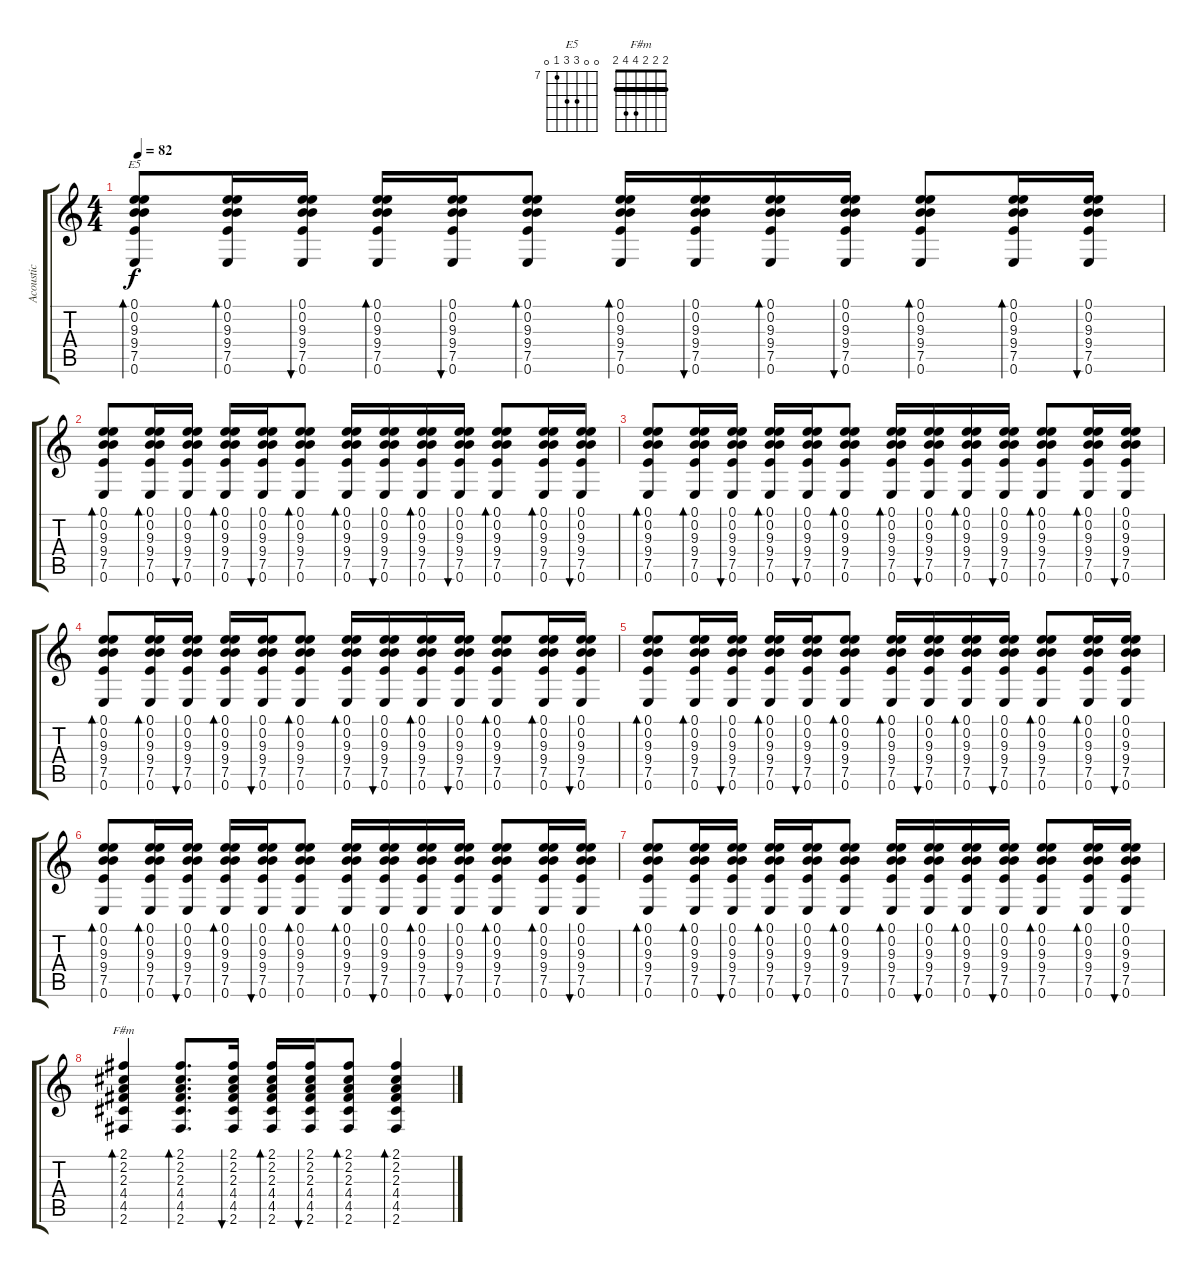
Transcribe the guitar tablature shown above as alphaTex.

\track ("Acoustic" "Acoustic") {instrument acousticguitarsteel}
\staff {score tabs}
\tuning (E4 B3 G3 D3 A2 E2) {hide}
\chord ("E5" 0 0 9 9 7 0) {firstfret 7}
\chord ("F#m" 2 2 2 4 4 2) {barre 2}
\ts (4 4)
\tempo 82
\clef g2
\ks c
(0.1 0.2 9.3 9.4 7.5 0.6).8{bd 30 ch "E5" dy f} (0.1 0.2 9.3 9.4 7.5 0.6).16{bd 30} (0.1 0.2 9.3 9.4 7.5 0.6).16{bu 30} (0.1 0.2 9.3 9.4 7.5 0.6).16{bd 30} (0.1 0.2 9.3 9.4 7.5 0.6).16{bu 30} (0.1 0.2 9.3 9.4 7.5 0.6).8{bd 30} (0.1 0.2 9.3 9.4 7.5 0.6).16{bd 30} (0.1 0.2 9.3 9.4 7.5 0.6).16{bu 30} (0.1 0.2 9.3 9.4 7.5 0.6).16{bd 30} (0.1 0.2 9.3 9.4 7.5 0.6).16{bu 30} (0.1 0.2 9.3 9.4 7.5 0.6).8{bd 30} (0.1 0.2 9.3 9.4 7.5 0.6).16{bd 30} (0.1 0.2 9.3 9.4 7.5 0.6).16{bu 30} |
(0.1 0.2 9.3 9.4 7.5 0.6).8{bd 30} (0.1 0.2 9.3 9.4 7.5 0.6).16{bd 30} (0.1 0.2 9.3 9.4 7.5 0.6).16{bu 30} (0.1 0.2 9.3 9.4 7.5 0.6).16{bd 30} (0.1 0.2 9.3 9.4 7.5 0.6).16{bu 30} (0.1 0.2 9.3 9.4 7.5 0.6).8{bd 30} (0.1 0.2 9.3 9.4 7.5 0.6).16{bd 30} (0.1 0.2 9.3 9.4 7.5 0.6).16{bu 30} (0.1 0.2 9.3 9.4 7.5 0.6).16{bd 30} (0.1 0.2 9.3 9.4 7.5 0.6).16{bu 30} (0.1 0.2 9.3 9.4 7.5 0.6).8{bd 30} (0.1 0.2 9.3 9.4 7.5 0.6).16{bd 30} (0.1 0.2 9.3 9.4 7.5 0.6).16{bu 30} |
(0.1 0.2 9.3 9.4 7.5 0.6).8{bd 30} (0.1 0.2 9.3 9.4 7.5 0.6).16{bd 30} (0.1 0.2 9.3 9.4 7.5 0.6).16{bu 30} (0.1 0.2 9.3 9.4 7.5 0.6).16{bd 30} (0.1 0.2 9.3 9.4 7.5 0.6).16{bu 30} (0.1 0.2 9.3 9.4 7.5 0.6).8{bd 30} (0.1 0.2 9.3 9.4 7.5 0.6).16{bd 30} (0.1 0.2 9.3 9.4 7.5 0.6).16{bu 30} (0.1 0.2 9.3 9.4 7.5 0.6).16{bd 30} (0.1 0.2 9.3 9.4 7.5 0.6).16{bu 30} (0.1 0.2 9.3 9.4 7.5 0.6).8{bd 30} (0.1 0.2 9.3 9.4 7.5 0.6).16{bd 30} (0.1 0.2 9.3 9.4 7.5 0.6).16{bu 30} |
(0.1 0.2 9.3 9.4 7.5 0.6).8{bd 30} (0.1 0.2 9.3 9.4 7.5 0.6).16{bd 30} (0.1 0.2 9.3 9.4 7.5 0.6).16{bu 30} (0.1 0.2 9.3 9.4 7.5 0.6).16{bd 30} (0.1 0.2 9.3 9.4 7.5 0.6).16{bu 30} (0.1 0.2 9.3 9.4 7.5 0.6).8{bd 30} (0.1 0.2 9.3 9.4 7.5 0.6).16{bd 30} (0.1 0.2 9.3 9.4 7.5 0.6).16{bu 30} (0.1 0.2 9.3 9.4 7.5 0.6).16{bd 30} (0.1 0.2 9.3 9.4 7.5 0.6).16{bu 30} (0.1 0.2 9.3 9.4 7.5 0.6).8{bd 30} (0.1 0.2 9.3 9.4 7.5 0.6).16{bd 30} (0.1 0.2 9.3 9.4 7.5 0.6).16{bu 30} |
(0.1 0.2 9.3 9.4 7.5 0.6).8{bd 30} (0.1 0.2 9.3 9.4 7.5 0.6).16{bd 30} (0.1 0.2 9.3 9.4 7.5 0.6).16{bu 30} (0.1 0.2 9.3 9.4 7.5 0.6).16{bd 30} (0.1 0.2 9.3 9.4 7.5 0.6).16{bu 30} (0.1 0.2 9.3 9.4 7.5 0.6).8{bd 30} (0.1 0.2 9.3 9.4 7.5 0.6).16{bd 30} (0.1 0.2 9.3 9.4 7.5 0.6).16{bu 30} (0.1 0.2 9.3 9.4 7.5 0.6).16{bd 30} (0.1 0.2 9.3 9.4 7.5 0.6).16{bu 30} (0.1 0.2 9.3 9.4 7.5 0.6).8{bd 30} (0.1 0.2 9.3 9.4 7.5 0.6).16{bd 30} (0.1 0.2 9.3 9.4 7.5 0.6).16{bu 30} |
(0.1 0.2 9.3 9.4 7.5 0.6).8{bd 30} (0.1 0.2 9.3 9.4 7.5 0.6).16{bd 30} (0.1 0.2 9.3 9.4 7.5 0.6).16{bu 30} (0.1 0.2 9.3 9.4 7.5 0.6).16{bd 30} (0.1 0.2 9.3 9.4 7.5 0.6).16{bu 30} (0.1 0.2 9.3 9.4 7.5 0.6).8{bd 30} (0.1 0.2 9.3 9.4 7.5 0.6).16{bd 30} (0.1 0.2 9.3 9.4 7.5 0.6).16{bu 30} (0.1 0.2 9.3 9.4 7.5 0.6).16{bd 30} (0.1 0.2 9.3 9.4 7.5 0.6).16{bu 30} (0.1 0.2 9.3 9.4 7.5 0.6).8{bd 30} (0.1 0.2 9.3 9.4 7.5 0.6).16{bd 30} (0.1 0.2 9.3 9.4 7.5 0.6).16{bu 30} |
(0.1 0.2 9.3 9.4 7.5 0.6).8{bd 30} (0.1 0.2 9.3 9.4 7.5 0.6).16{bd 30} (0.1 0.2 9.3 9.4 7.5 0.6).16{bu 30} (0.1 0.2 9.3 9.4 7.5 0.6).16{bd 30} (0.1 0.2 9.3 9.4 7.5 0.6).16{bu 30} (0.1 0.2 9.3 9.4 7.5 0.6).8{bd 30} (0.1 0.2 9.3 9.4 7.5 0.6).16{bd 30} (0.1 0.2 9.3 9.4 7.5 0.6).16{bu 30} (0.1 0.2 9.3 9.4 7.5 0.6).16{bd 30} (0.1 0.2 9.3 9.4 7.5 0.6).16{bu 30} (0.1 0.2 9.3 9.4 7.5 0.6).8{bd 30} (0.1 0.2 9.3 9.4 7.5 0.6).16{bd 30} (0.1 0.2 9.3 9.4 7.5 0.6).16{bu 30} |
(2.1 2.2 2.3 4.4 4.5 2.6).4{bd 60 ch "F#m"} (2.1 2.2 2.3 4.4 4.5 2.6).8{d bd 30} (2.1 2.2 2.3 4.4 4.5 2.6).16{bu 30} (2.1 2.2 2.3 4.4 4.5 2.6).16{bd 30} (2.1 2.2 2.3 4.4 4.5 2.6).16{bu 30} (2.1 2.2 2.3 4.4 4.5 2.6).8{bd 30} (2.1 2.2 2.3 4.4 4.5 2.6).4{bd 30}
